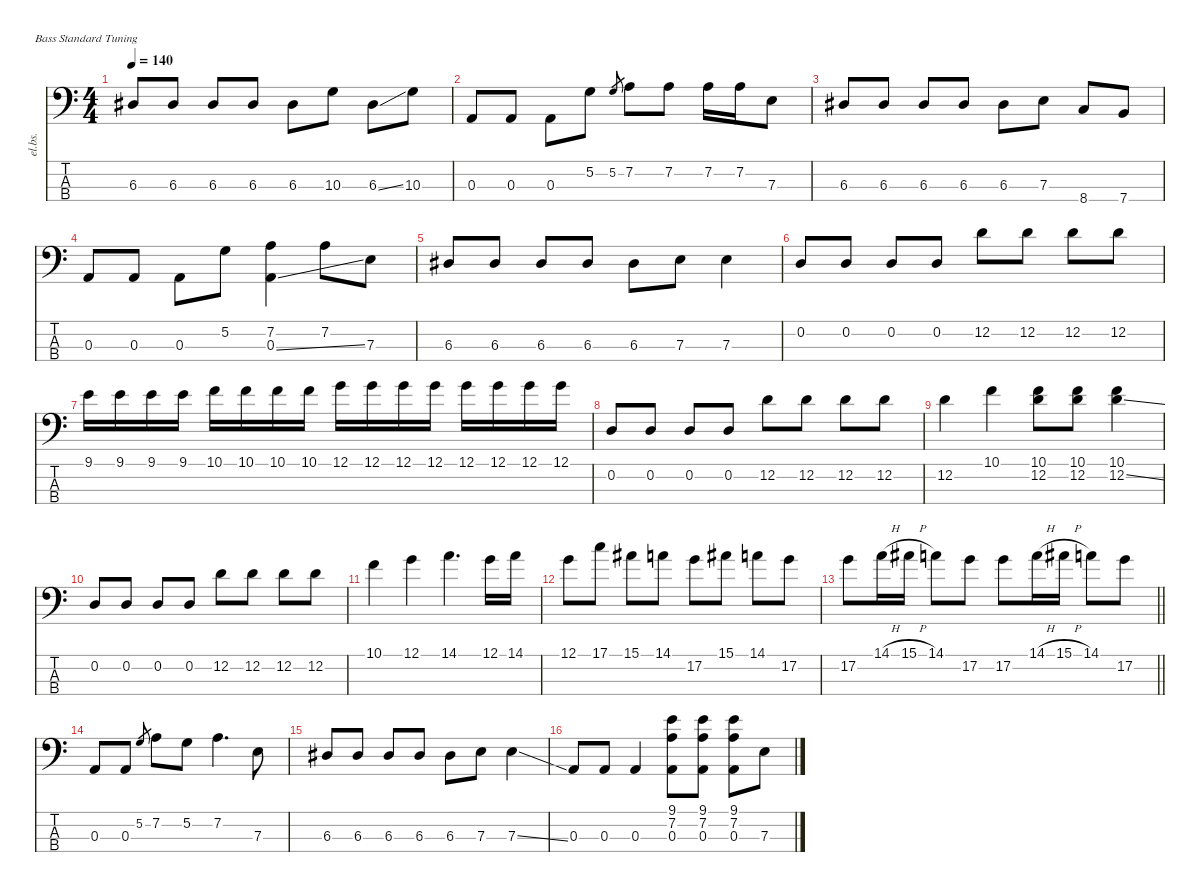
\defaultSystemsLayout 4
\hideDynamics
\bracketExtendMode nobrackets
\otherSystemsTrackNameOrientation horizontal
\track ("Bassgtr." "el.bs.") {defaultSystemsLayout 8 instrument electricbasspick}
\staff {score tabs}
\tuning (G2 D2 A1 E1)
\ts (4 4)
\tempo 140
\clef f4
\ks c
6.3{acc #}.8{dy f beam Up} 6.3{acc #}.8{beam Up} 6.3{acc #}.8{beam Up} 6.3{acc #}.8{beam Up} 6.3{acc #}.8{beam Down} 10.3.8{dy mp beam Down} 6.3{ss acc #}.8{beam Down} 10.3.8{beam Down} |
0.3.8{dy f beam Up} 0.3.8{beam Up} 0.3.8{beam Down} 5.2.8{beam Down} 5.2.8{gr dy mf beam Up} 7.2.8{dy f beam Down} 7.2.8{beam Down} 7.2.16{beam Down} 7.2.16{beam Down} 7.3.8{beam Down} |
6.3{acc #}.8{beam Up} 6.3{acc #}.8{beam Up} 6.3{acc #}.8{beam Up} 6.3{acc #}.8{beam Up} 6.3{acc #}.8{beam Down} 7.3.8{beam Down} 8.4.8{beam Up} 7.4.8{beam Up} |
0.3.8{beam Up} 0.3.8{beam Up} 0.3.8{beam Down} 5.2.8{beam Down} (7.2 0.3{ss}).4{beam Down} 7.2.8{dy mp beam Down} 7.3.8{dy f beam Down} |
6.3{acc #}.8{beam Up} 6.3{acc #}.8{beam Up} 6.3{acc #}.8{beam Up} 6.3{acc #}.8{beam Up} 6.3{acc #}.8{beam Down} 7.3.8{beam Down} 7.3.4{beam Down} |
0.2.8{beam Up} 0.2.8{beam Up} 0.2.8{beam Up} 0.2.8{beam Up} 12.2.8{beam Down} 12.2.8{beam Down} 12.2.8{beam Down} 12.2.8{beam Down} |
9.1.16{beam Down} 9.1.16{beam Down} 9.1.16{beam Down} 9.1.16{beam Down} 10.1.16{beam Down} 10.1.16{beam Down} 10.1.16{beam Down} 10.1.16{beam Down} 12.1.16{beam Down} 12.1.16{beam Down} 12.1.16{beam Down} 12.1.16{beam Down} 12.1.16{beam Down} 12.1.16{beam Down} 12.1.16{beam Down} 12.1.16{beam Down} |
0.2.8{beam Up} 0.2.8{beam Up} 0.2.8{beam Up} 0.2.8{beam Up} 12.2.8{beam Down} 12.2.8{beam Down} 12.2.8{beam Down} 12.2.8{beam Down} |
12.2.4{beam Down} 10.1.4{beam Down} (10.1 12.2).8{beam Down} (10.1 12.2).8{beam Down} (10.1 12.2{ss}).4{beam Down} |
0.2.8{beam Up} 0.2.8{beam Up} 0.2.8{beam Up} 0.2.8{beam Up} 12.2.8{beam Down} 12.2.8{beam Down} 12.2.8{beam Down} 12.2.8{beam Down} |
10.1.4{beam Down} 12.1.4{beam Down} 14.1.4{d beam Down} 12.1.16{beam Down} 14.1.16{beam Down} |
12.1.8{beam Down} 17.1.8{beam Down} 15.1{acc #}.8{beam Down} 14.1.8{beam Down} 17.2.8{beam Down} 15.1{acc #}.8{beam Down} 14.1.8{beam Down} 17.2.8{beam Down} |
\barLineRight lightlight
17.2.8{beam Down} 14.1{h}.16{beam Down} 15.1{h acc #}.16{beam Down} 14.1.8{beam Down} 17.2.8{beam Down} 17.2.8{beam Down} 14.1{h}.16{beam Down} 15.1{h acc #}.16{beam Down} 14.1.8{beam Down} 17.2.8{beam Down} |
0.3.8{beam Up} 0.3.8{beam Up} 5.2.8{gr dy mf beam Up} 7.2.8{dy f beam Down} 5.2.8{beam Down} 7.2.4{d beam Down} 7.3.8{beam Down} |
6.3{acc #}.8{beam Up} 6.3{acc #}.8{beam Up} 6.3{acc #}.8{beam Up} 6.3{acc #}.8{beam Up} 6.3{acc #}.8{beam Down} 7.3.8{beam Down} 7.3{ss}.4{beam Down} |
0.3.8{beam Up} 0.3.8{beam Up} 0.3.4{beam Up} (9.1 7.2 0.3).8{beam Down} (9.1 7.2 0.3).8{beam Down} (9.1 7.2 0.3).8{beam Down} 7.3.8{beam Down}
